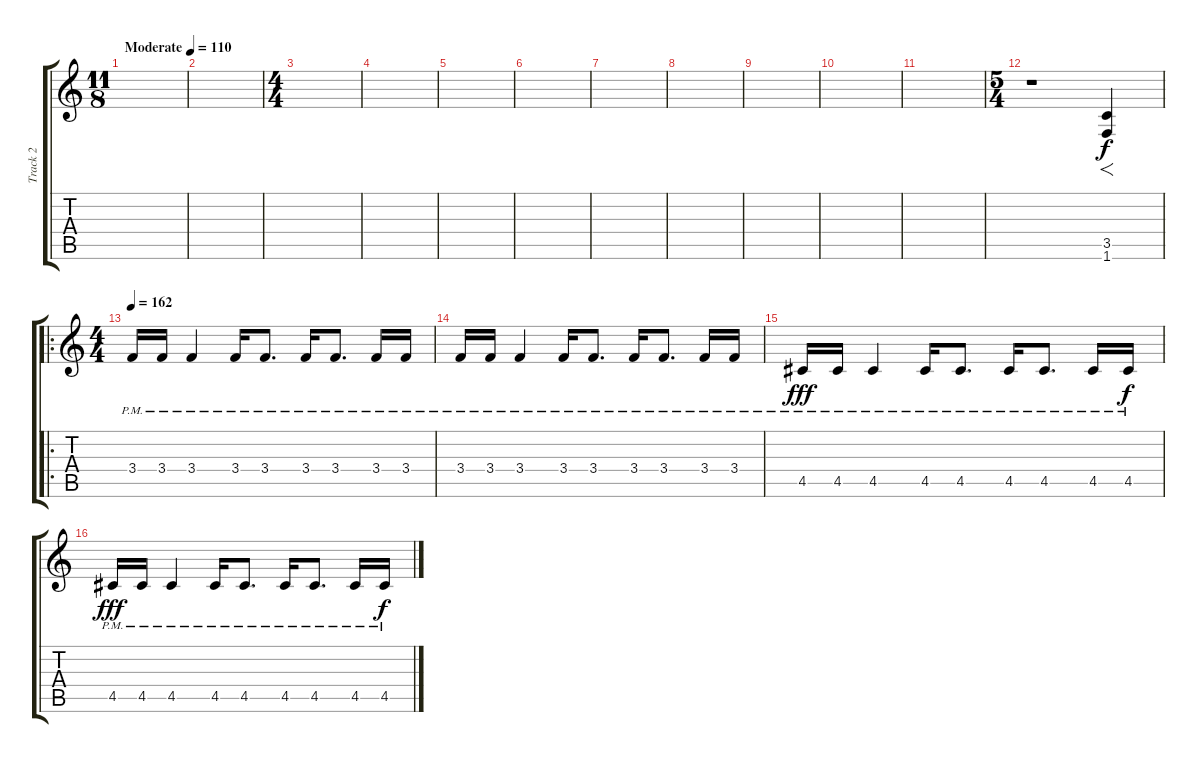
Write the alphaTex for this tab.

\track ("Track 2" "Track 2") {instrument distortionguitar}
\staff {score tabs}
\tuning (E4 B3 G3 D3 A2 E2) {hide}
\ts (11 8)
\tempo (110 "Moderate")
\clef g2
\ks c
|
|
\ts (4 4)
|
|
|
|
|
|
|
|
|
\ts (5 4)
r.1 (3.5 1.6).4{f} |
\ro
\ts (4 4)
\tempo 162
3.4{pm}.16{dy f} 3.4{pm}.16 3.4{pm}.4 3.4{pm}.16 3.4{pm}.8{d} 3.4{pm}.16 3.4{pm}.8{d} 3.4{pm}.16 3.4{pm}.16 |
3.4{pm}.16 3.4{pm}.16 3.4{pm}.4 3.4{pm}.16 3.4{pm}.8{d} 3.4{pm}.16 3.4{pm}.8{d} 3.4{pm}.16 3.4{pm}.16 |
4.5{pm}.16{dy fff} 4.5{pm}.16 4.5{pm}.4 4.5{pm}.16 4.5{pm}.8{d} 4.5{pm}.16 4.5{pm}.8{d} 4.5{pm}.16 4.5{pm}.16{dy f} |
4.5{pm}.16{dy fff} 4.5{pm}.16 4.5{pm}.4 4.5{pm}.16 4.5{pm}.8{d} 4.5{pm}.16 4.5{pm}.8{d} 4.5{pm}.16 4.5{pm}.16{dy f}
